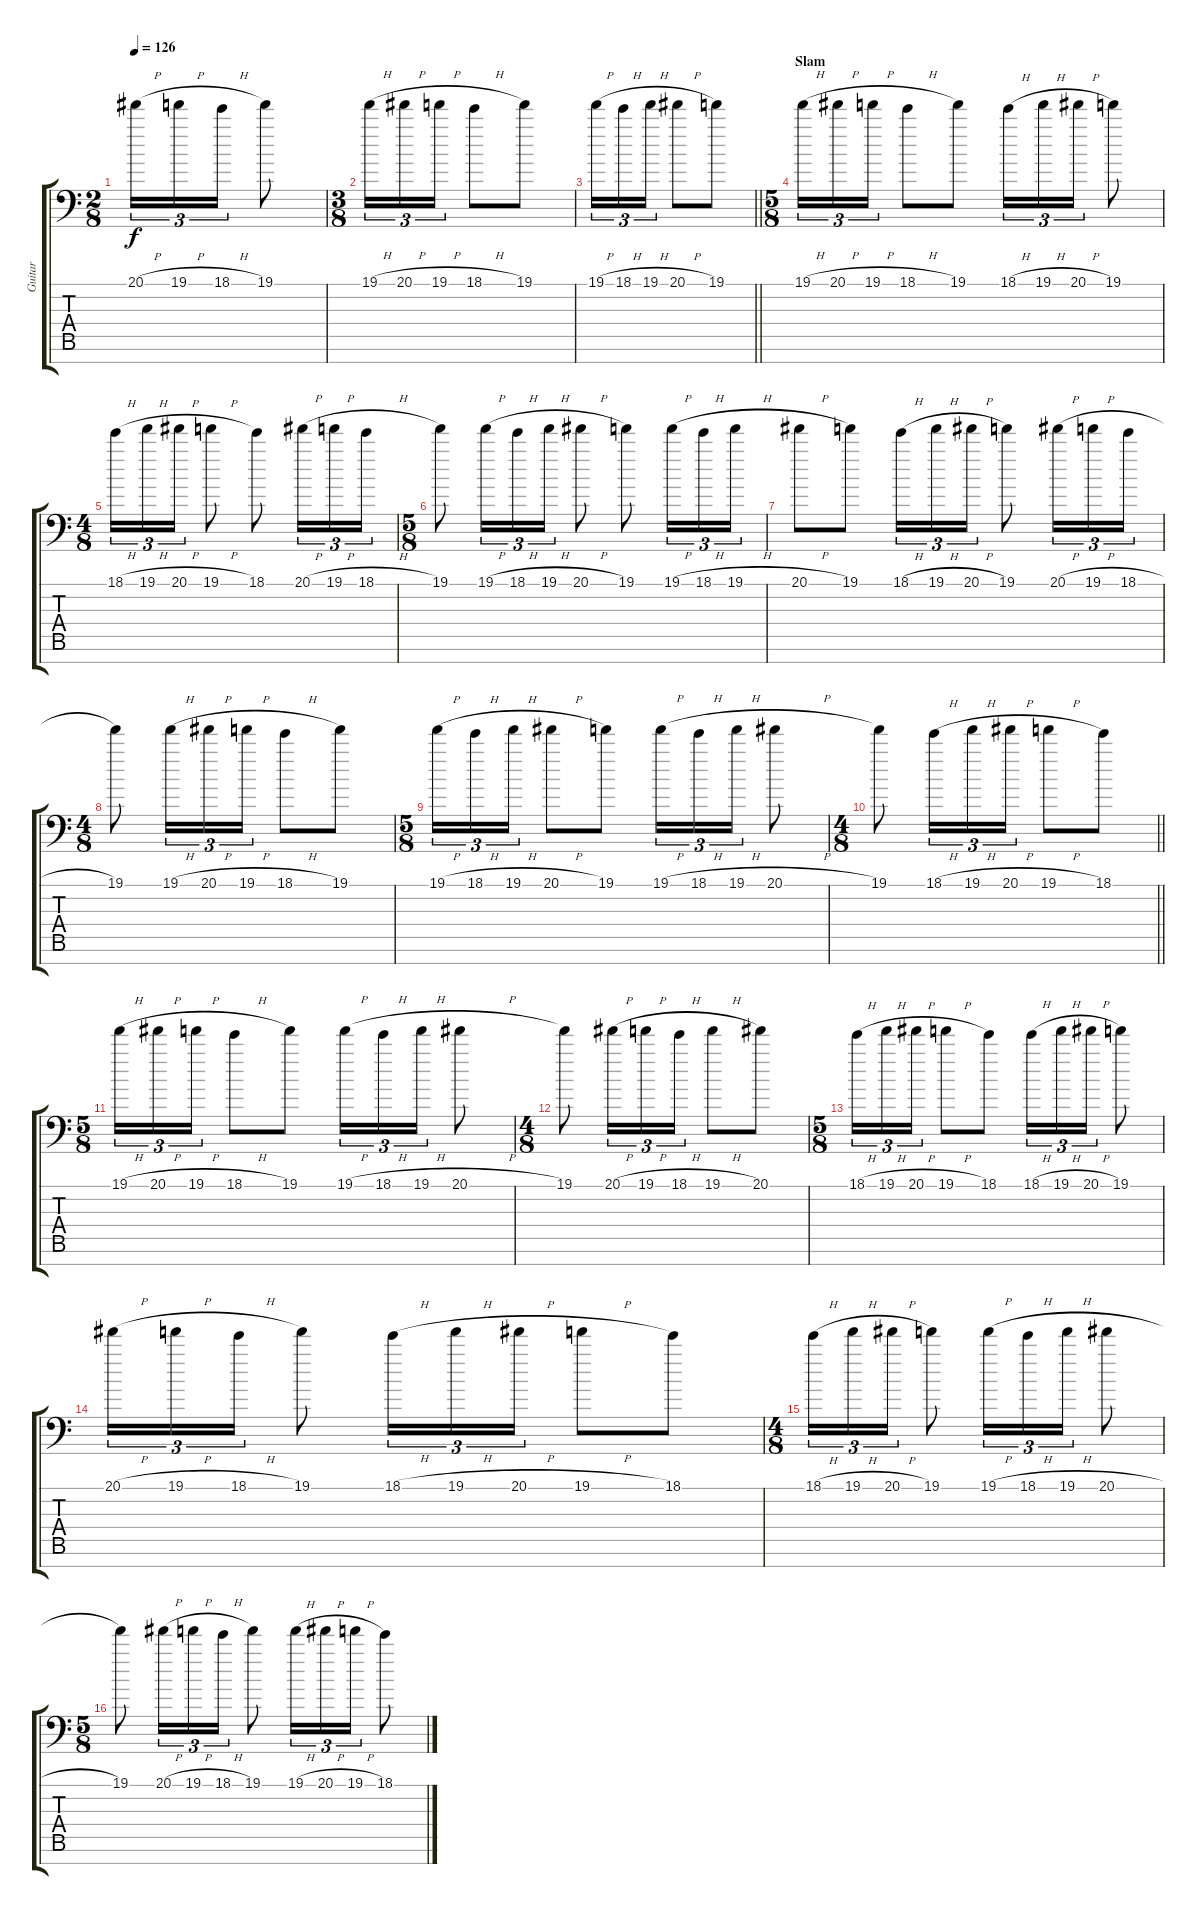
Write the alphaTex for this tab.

\track ("Guitar" "Guitar") {instrument overdrivenguitar}
\staff {score tabs}
\tuning (Bb3 Gb3 Db3 Ab2 Eb2 Bb1 F1) {hide}
\ts (2 8)
\tempo 126
\clef f4
\ks c
20.1{h}.16{tu (3 2) dy f} 19.1{h}.16{tu (3 2)} 18.1{h}.16{tu (3 2)} 19.1.8 |
\ts (3 8)
19.1{h}.16{tu (3 2)} 20.1{h}.16{tu (3 2)} 19.1{h}.16{tu (3 2)} 18.1{h}.8 19.1.8 |
\barLineRight lightlight
19.1{h}.16{tu (3 2)} 18.1{h}.16{tu (3 2)} 19.1{h}.16{tu (3 2)} 20.1{h}.8 19.1.8 |
\ts (5 8)
\section ("" "Slam")
19.1{h}.16{tu (3 2)} 20.1{h}.16{tu (3 2)} 19.1{h}.16{tu (3 2)} 18.1{h}.8 19.1.8 18.1{h}.16{tu (3 2)} 19.1{h}.16{tu (3 2)} 20.1{h}.16{tu (3 2)} 19.1.8 |
\ts (4 8)
18.1{h}.16{tu (3 2)} 19.1{h}.16{tu (3 2)} 20.1{h}.16{tu (3 2)} 19.1{h}.8 18.1.8 20.1{h}.16{tu (3 2)} 19.1{h}.16{tu (3 2)} 18.1{h}.16{tu (3 2)} |
\ts (5 8)
19.1.8 19.1{h}.16{tu (3 2)} 18.1{h}.16{tu (3 2)} 19.1{h}.16{tu (3 2)} 20.1{h}.8 19.1.8 19.1{h}.16{tu (3 2)} 18.1{h}.16{tu (3 2)} 19.1{h}.16{tu (3 2)} |
20.1{h}.8 19.1.8 18.1{h}.16{tu (3 2)} 19.1{h}.16{tu (3 2)} 20.1{h}.16{tu (3 2)} 19.1.8 20.1{h}.16{tu (3 2)} 19.1{h}.16{tu (3 2)} 18.1{h}.16{tu (3 2)} |
\ts (4 8)
19.1.8 19.1{h}.16{tu (3 2)} 20.1{h}.16{tu (3 2)} 19.1{h}.16{tu (3 2)} 18.1{h}.8 19.1.8 |
\ts (5 8)
19.1{h}.16{tu (3 2)} 18.1{h}.16{tu (3 2)} 19.1{h}.16{tu (3 2)} 20.1{h}.8 19.1.8 19.1{h}.16{tu (3 2)} 18.1{h}.16{tu (3 2)} 19.1{h}.16{tu (3 2)} 20.1{h}.8 |
\ts (4 8)
\barLineRight lightlight
19.1.8 18.1{h}.16{tu (3 2)} 19.1{h}.16{tu (3 2)} 20.1{h}.16{tu (3 2)} 19.1{h}.8 18.1.8 |
\ts (5 8)
19.1{h}.16{tu (3 2)} 20.1{h}.16{tu (3 2)} 19.1{h}.16{tu (3 2)} 18.1{h}.8 19.1.8 19.1{h}.16{tu (3 2)} 18.1{h}.16{tu (3 2)} 19.1{h}.16{tu (3 2)} 20.1{h}.8 |
\ts (4 8)
19.1.8 20.1{h}.16{tu (3 2)} 19.1{h}.16{tu (3 2)} 18.1{h}.16{tu (3 2)} 19.1{h}.8 20.1.8 |
\ts (5 8)
18.1{h}.16{tu (3 2)} 19.1{h}.16{tu (3 2)} 20.1{h}.16{tu (3 2)} 19.1{h}.8 18.1.8 18.1{h}.16{tu (3 2)} 19.1{h}.16{tu (3 2)} 20.1{h}.16{tu (3 2)} 19.1.8 |
20.1{h}.16{tu (3 2)} 19.1{h}.16{tu (3 2)} 18.1{h}.16{tu (3 2)} 19.1.8 18.1{h}.16{tu (3 2)} 19.1{h}.16{tu (3 2)} 20.1{h}.16{tu (3 2)} 19.1{h}.8 18.1.8 |
\ts (4 8)
18.1{h}.16{tu (3 2)} 19.1{h}.16{tu (3 2)} 20.1{h}.16{tu (3 2)} 19.1.8 19.1{h}.16{tu (3 2)} 18.1{h}.16{tu (3 2)} 19.1{h}.16{tu (3 2)} 20.1{h}.8 |
\ts (5 8)
19.1.8 20.1{h}.16{tu (3 2)} 19.1{h}.16{tu (3 2)} 18.1{h}.16{tu (3 2)} 19.1.8 19.1{h}.16{tu (3 2)} 20.1{h}.16{tu (3 2)} 19.1{h}.16{tu (3 2)} 18.1{h}.8
